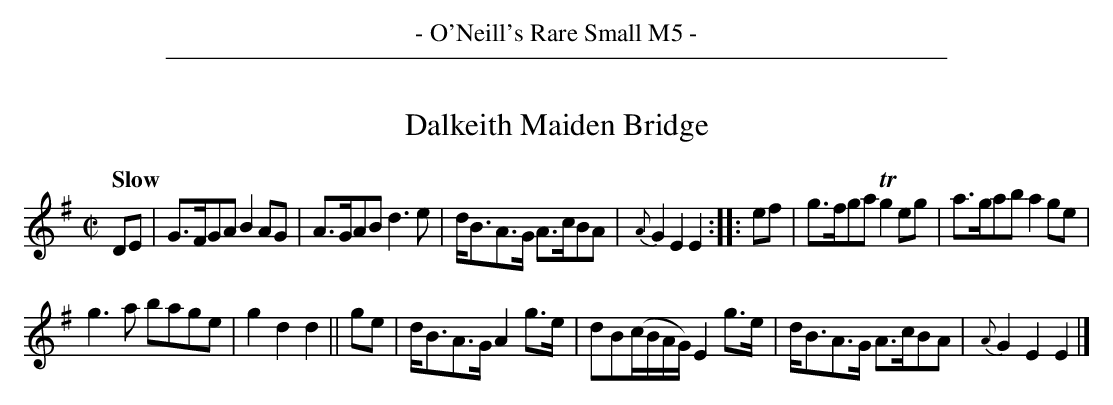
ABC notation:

X:1
T: Dalkeith Maiden Bridge
Q: "Slow"
M: C|
L: 1/8
K: G
DE |\
G>FGA B2AG | A>GAB d3e |\
d<BA>G A>cBA | {A}G2E2 E2 ::\
ef |\
g>fga Tg2eg | a>gab a2ge |
g3a bage | g2d2 d2 ||\
ge |\
d<BA>G A2g>e | dB(c/B/A/G/) E2 g>e |\
d<BA>G A>cBA | {A}G2E2 E2 |]
